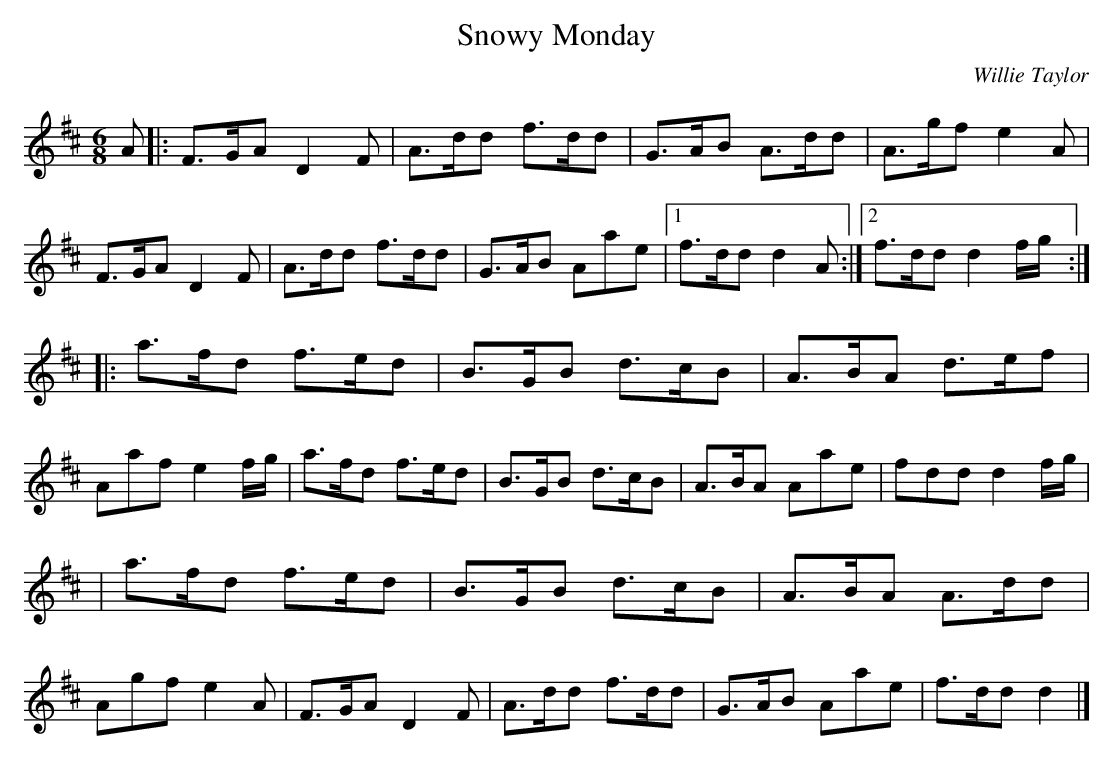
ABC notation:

X:1
T:Snowy Monday
M:6/8
L:1/8
C:Willie Taylor
K:D
A \
|: F>GA D2F  | A>dd f>dd | G>AB A>dd |  A>gf e2A \
|  F>GA D2F  | A>dd f>dd | G>AB Aae  |1 f>dd d2A :|2 f>dd d2f/g/ :|
|: a>fd f>ed | B>GB d>cB | A>BA d>ef |  Aaf  e2f/g/ \
|  a>fd f>ed | B>GB d>cB | A>BA Aae  |  fdd  d2f/g/ |
|  a>fd f>ed | B>GB d>cB | A>BA A>dd |  Agf  e2A \
|  F>GA D2F  | A>dd f>dd | G>AB Aae  |  f>dd d2 |]
